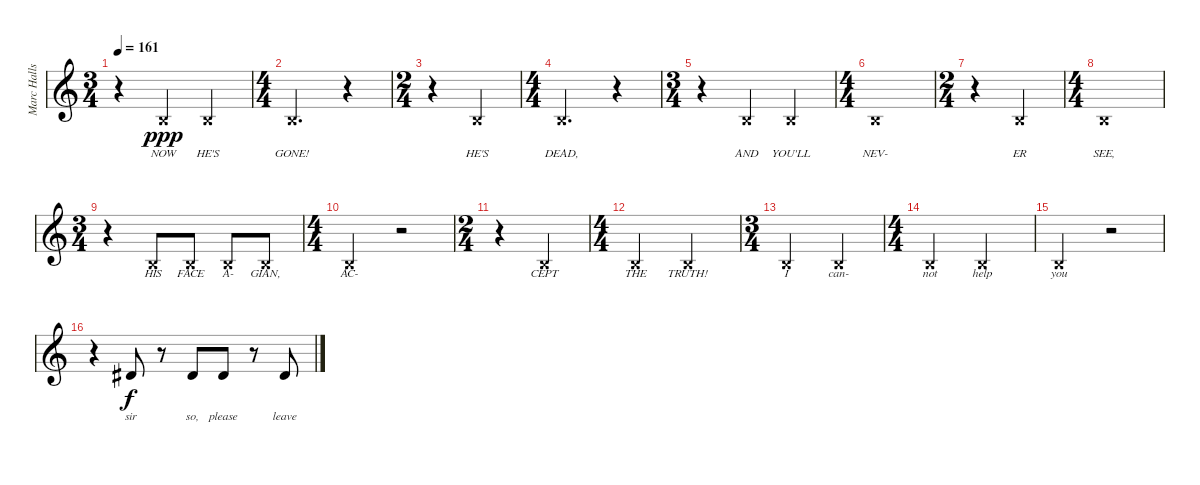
\track ("Marc Halls (Vocals)" "Marc Halls") {mute instrument lead2sawtooth}
\staff {score}
\tuning (E4 B3 G3 D3 A2 E2) {hide}
\ts (3 4)
\tempo 161
\clef g2
\ks c
r.4{dy ppp} 0.2{x}.4{lyrics (0 "NOW") lyrics (1 "") lyrics (2 "") lyrics (3 "") lyrics (4 "")} 0.2{x}.4{lyrics (0 "HE'S") lyrics (1 "") lyrics (2 "") lyrics (3 "") lyrics (4 "")} |
\ts (4 4)
0.2{x}.2{d lyrics (0 "GONE!") lyrics (1 "") lyrics (2 "") lyrics (3 "") lyrics (4 "")} r.4 |
\ts (2 4)
r.4 0.2{x}.4{lyrics (0 "HE'S") lyrics (1 "") lyrics (2 "") lyrics (3 "") lyrics (4 "")} |
\ts (4 4)
0.2{x}.2{d lyrics (0 "DEAD,") lyrics (1 "") lyrics (2 "") lyrics (3 "") lyrics (4 "")} r.4 |
\ts (3 4)
r.4 0.2{x}.4{lyrics (0 "AND") lyrics (1 "") lyrics (2 "") lyrics (3 "") lyrics (4 "")} 0.2{x}.4{lyrics (0 "YOU'LL") lyrics (1 "") lyrics (2 "") lyrics (3 "") lyrics (4 "")} |
\ts (4 4)
0.2{x}.1{lyrics (0 "NEV-") lyrics (1 "") lyrics (2 "") lyrics (3 "") lyrics (4 "")} |
\ts (2 4)
r.4 0.2{x}.4{lyrics (0 "ER") lyrics (1 "") lyrics (2 "") lyrics (3 "") lyrics (4 "")} |
\ts (4 4)
0.2{x}.1{lyrics (0 "SEE,") lyrics (1 "") lyrics (2 "") lyrics (3 "") lyrics (4 "")} |
\ts (3 4)
r.4 0.2{x}.8{lyrics (0 "HIS") lyrics (1 "") lyrics (2 "") lyrics (3 "") lyrics (4 "")} 0.2{x}.8{lyrics (0 "FACE") lyrics (1 "") lyrics (2 "") lyrics (3 "") lyrics (4 "")} 0.2{x}.8{lyrics (0 "A-") lyrics (1 "") lyrics (2 "") lyrics (3 "") lyrics (4 "")} 0.2{x}.8{lyrics (0 "GIAN,") lyrics (1 "") lyrics (2 "") lyrics (3 "") lyrics (4 "")} |
\ts (4 4)
0.2{x}.2{lyrics (0 "AC-") lyrics (1 "") lyrics (2 "") lyrics (3 "") lyrics (4 "")} r.2 |
\ts (2 4)
r.4 0.2{x}.4{lyrics (0 "CEPT") lyrics (1 "") lyrics (2 "") lyrics (3 "") lyrics (4 "")} |
\ts (4 4)
0.2{x}.2{lyrics (0 "THE") lyrics (1 "") lyrics (2 "") lyrics (3 "") lyrics (4 "")} 0.2{x}.2{lyrics (0 "TRUTH!") lyrics (1 "") lyrics (2 "") lyrics (3 "") lyrics (4 "")} |
\ts (3 4)
0.2{x}.2{lyrics (0 "I") lyrics (1 "") lyrics (2 "") lyrics (3 "") lyrics (4 "")} 0.2{x}.4{lyrics (0 "can-") lyrics (1 "") lyrics (2 "") lyrics (3 "") lyrics (4 "")} |
\ts (4 4)
0.2{x}.2{lyrics (0 "not") lyrics (1 "") lyrics (2 "") lyrics (3 "") lyrics (4 "")} 0.2{x}.2{lyrics (0 "help") lyrics (1 "") lyrics (2 "") lyrics (3 "") lyrics (4 "")} |
0.2{x}.2{lyrics (0 "you") lyrics (1 "") lyrics (2 "") lyrics (3 "") lyrics (4 "")} r.2 |
r.4 8.3.8{lyrics (0 "sir") lyrics (1 "") lyrics (2 "") lyrics (3 "") lyrics (4 "") dy f} r.8 8.3.8{lyrics (0 "so,") lyrics (1 "") lyrics (2 "") lyrics (3 "") lyrics (4 "")} 8.3.8{lyrics (0 "please") lyrics (1 "") lyrics (2 "") lyrics (3 "") lyrics (4 "")} r.8 8.3.8{lyrics (0 "leave") lyrics (1 "") lyrics (2 "") lyrics (3 "") lyrics (4 "")}
